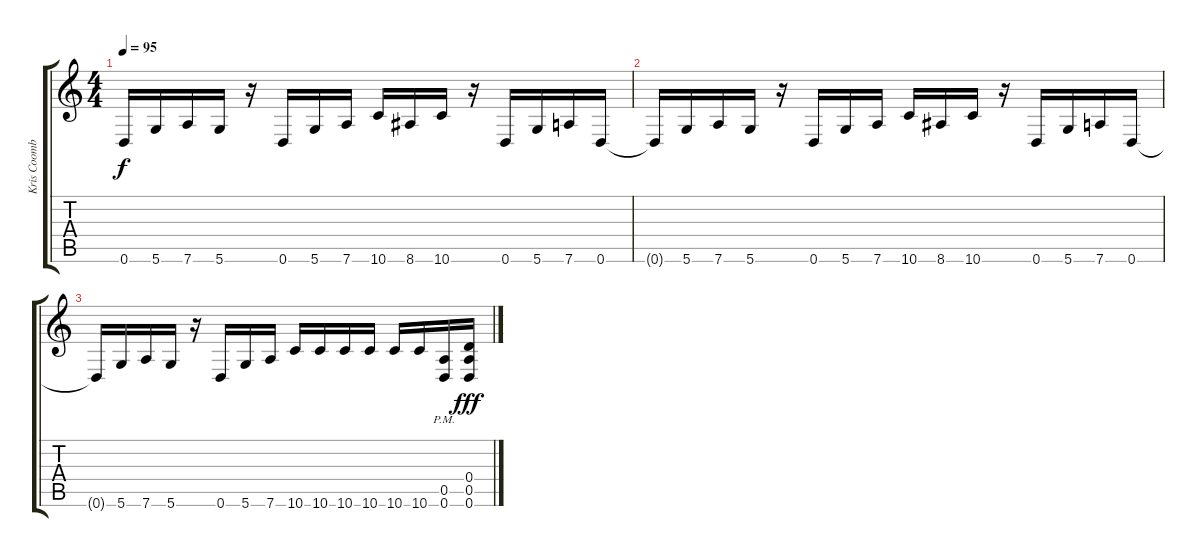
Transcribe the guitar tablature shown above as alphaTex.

\track ("Kris Coombs" "Kris Coomb") {instrument distortionguitar}
\staff {score tabs}
\tuning (E4 B3 G3 D3 A2 D2) {hide}
\ts (4 4)
\tempo 95
\clef g2
\ks c
0.6{t}.16{dy f} 5.6.16 7.6.16 5.6.16 r.16 0.6.16 5.6.16 7.6.16 10.6.16 8.6.16 10.6.16 r.16 0.6.16 5.6.16 7.6.16 0.6.16 |
0.6{t}.16 5.6.16 7.6.16 5.6.16 r.16 0.6.16 5.6.16 7.6.16 10.6.16 8.6.16 10.6.16 r.16 0.6.16 5.6.16 7.6.16 0.6.16 |
0.6{t}.16 5.6.16 7.6.16 5.6.16 r.16 0.6.16 5.6.16 7.6.16 10.6.16 10.6.16 10.6.16 10.6.16 10.6.16 10.6.16 (0.5{pm} 0.6{pm}).16 (0.4 0.5 0.6).16{dy fff}
